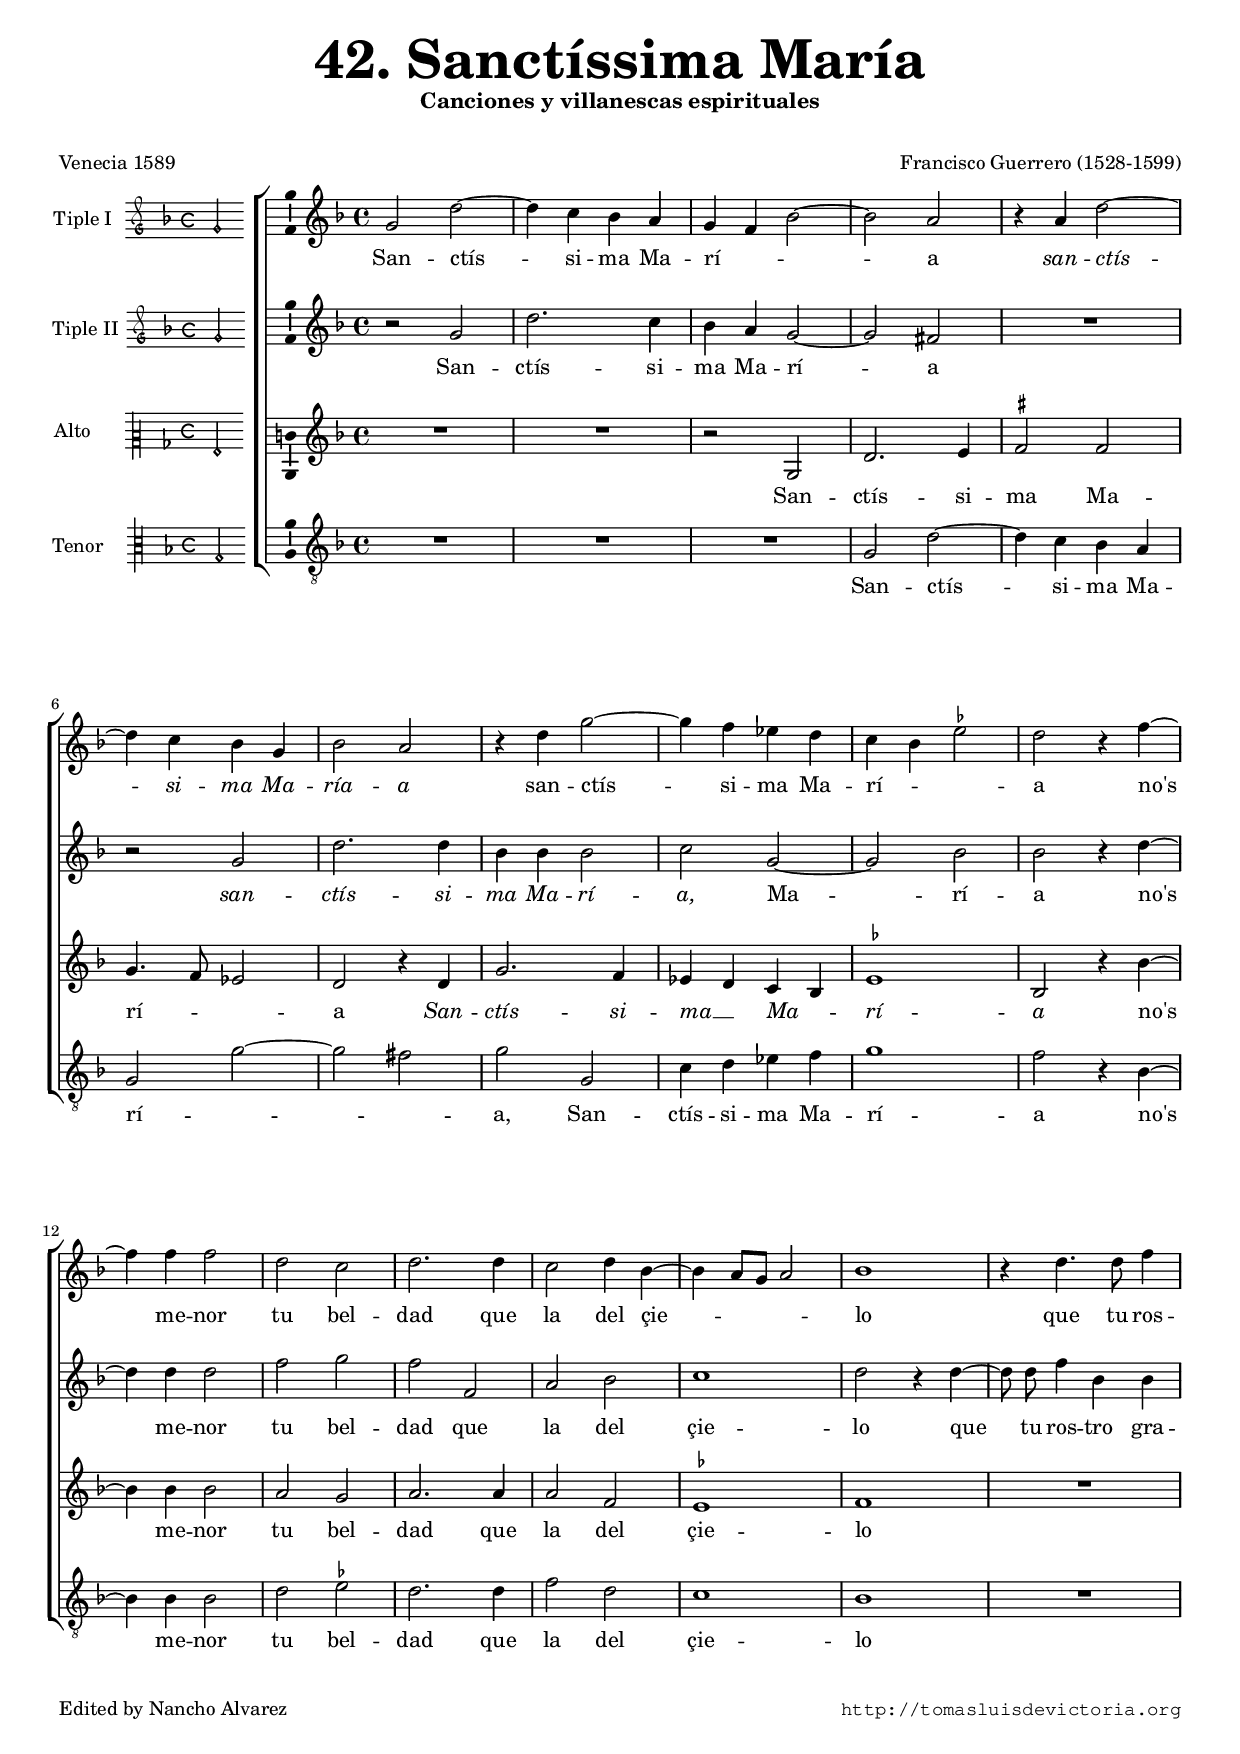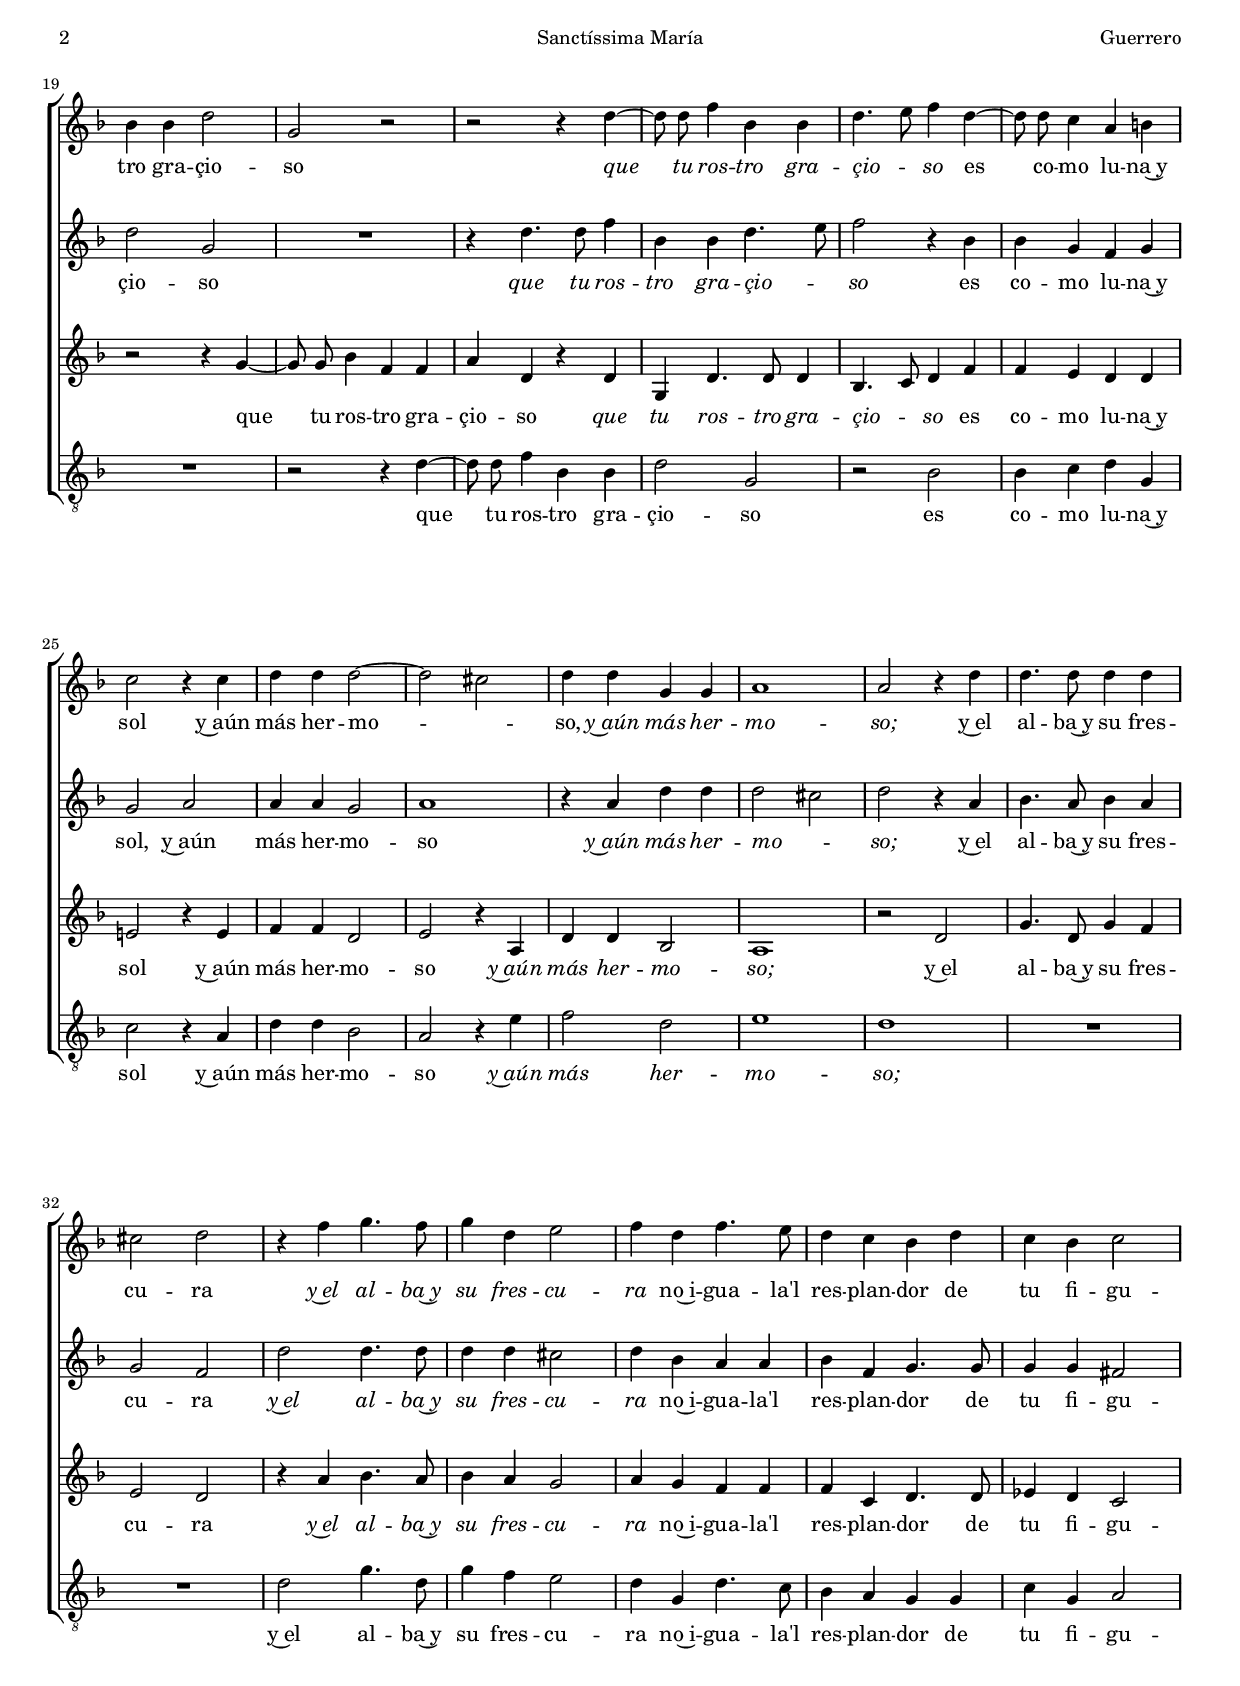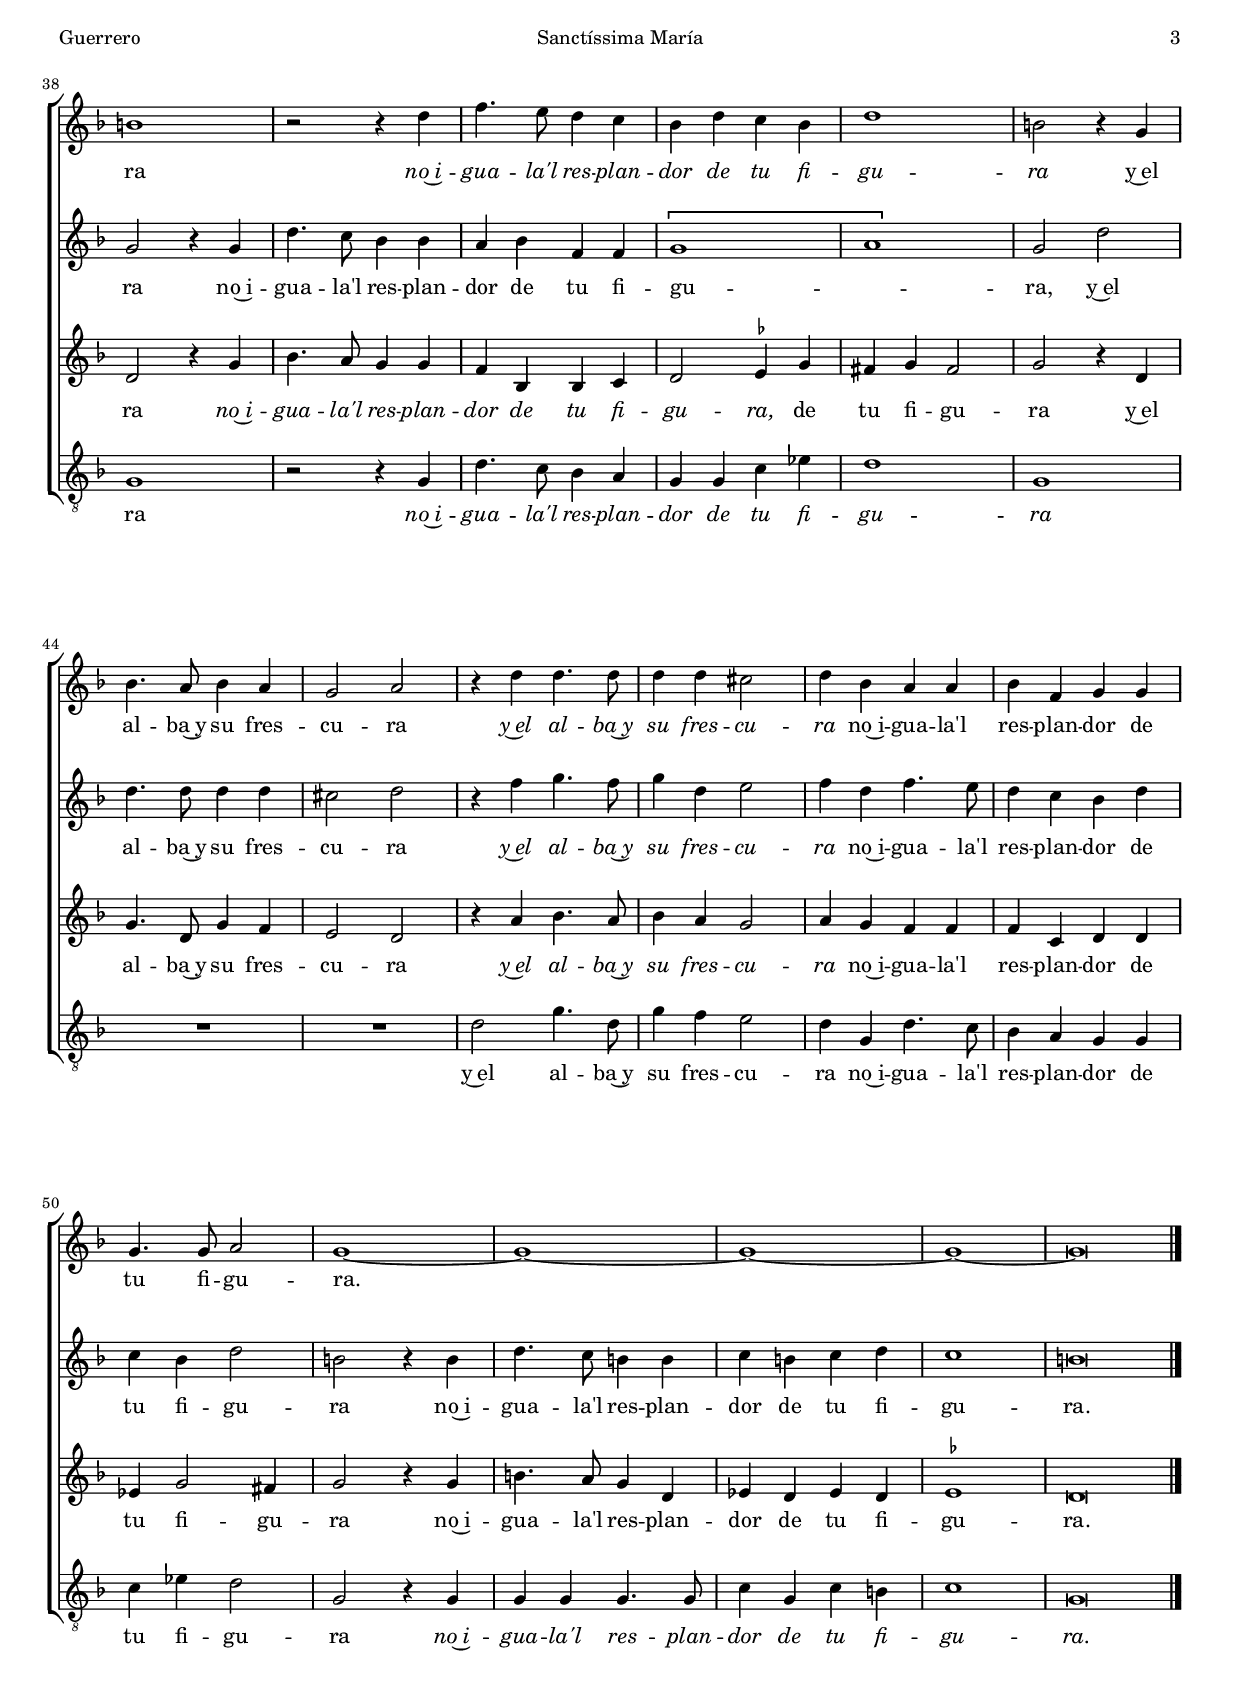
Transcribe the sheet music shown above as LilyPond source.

\version "2.18.0"

#(set-default-paper-size "a4")
#(set-global-staff-size 16.7)
#(ly:set-option 'point-and-click #f)
%mobile -s15.2 -i3.2

italicas=\override LyricText.font-shape = #'italic
rectas=\override LyricText.font-shape = #'upright
ss=\once \set suggestAccidentals = ##t
incipitwidth = 20

htitle="Sanctíssima María"
hcomposer="Guerrero"

\header {
	title=\markup{\fontsize #5 "42. Sanctíssima María"}
	subtitle=\markup{"Canciones y villanescas espirituales" }
	subsubtitle=\markup{\null \vspace #1 }
	composer="Francisco Guerrero (1528-1599)"
        pdfauthor=\composer
	%opus="(-)"
	poet=\markup{"Venecia 1589"}
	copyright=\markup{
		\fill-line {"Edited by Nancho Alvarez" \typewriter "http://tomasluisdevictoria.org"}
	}
%	tagline=""
}


global={\key f \major \time 4/4 \skip 1*55 \bar "|." }

cantus=\relative c''{
	g2 d' ~
	d4 c bes a g f bes2 ~
	bes a
	r4 a d2 ~
	d4 c bes g
	bes2 a
	r4 d g2 ~
	g4 f ees d c bes \ss ees2
	d2 r4 f ~
	f f f2
	d2 c
	d2. d4
	c2 d4 bes ~
	bes a8[ g] a2
	bes1
	r4 d4. d8 f4
	bes, bes d2
	g,2 r
	r2 r4 d' ~
	d8 d f4 bes, bes
	d4. e8 f4 d ~
	d8 d c4 a b
	c2 r4 c 
	d d d2 ~
	d cis
	d4 d g, g
	a1
	a2 r4 d
	d4. d8 d4 d
	cis2 d
	r4 f g4. f8
	g4 d e2
	f4 d f4. e8
	d4 c bes d
	c bes c2
	b1
	r2 r4 d 
	f4. e8 d4 c
	bes d c bes
	d1
	b2 r4 g
	bes4. a8 bes4 a
	g2 a
	r4 d d4. d8
	d4 d cis2
	d4 bes a a
	bes f g g
	g4. g8 a2
	g1 ~
	g ~
	g ~
	g ~
	g\breve*1/2
}

cantusdos=\relative c''{
	r2 g
	d'2. c4
	bes a g2 ~
	g fis
	R1
	r2 g
	d'2. d4
	bes bes bes2
	c g ~
	g bes
	bes r4 d ~
	d d d2
	f g
	f f,
	a bes
	c1
	d2 r4 d ~
	d8 d f4 bes, bes
	d2 g,
	R1
	r4 d'4. d8 f4
	bes, bes d4. e8
	f2 r4 bes,
	bes g f g
	g2 a
	a4 a g2
	a1
	r4 a d d
	d2 cis
	d r4 a
	bes4. a8 bes4 a
	g2 f
	d'2 d4. d8
	d4 d cis2
	d4 bes a a
	bes f g4. g8
	g4 g fis2
	g2 r4 g 
	d'4. c8 bes4 bes
	a bes f f
	\[g1
	a\]
	g2 d'
	d4. d8 d4 d
	cis2 d
	r4 f g4. f8
	g4 d e2
	f4 d f4. e8
	d4 c bes d
	c bes d2
	b2 r4 b
	d4. c8 b4 b
	c b c d
	c1
	b\breve*1/2
}

altus=\relative c'{
	R1*2
	r2 g
	d'2. e4
	\ss fis2 fis
	g4. f8 ees2
	d r4 d
	g2. f4
	ees d c bes 
	\ss ees1
	bes2 r4 bes' ~
	bes bes bes2
	a g
	a2. a4
	a2 f
	\ss ees1
	f
	R1
	r2 r4 g ~ 
	g8 g bes4 f f
	a d, r d
	g, d'4. d8 d4
	bes4. c8 d4 f
	f e d d
	e!2 r4 e
	f f d2
	e r4 a,
	d d bes2
	a1
	r2 d
	g4. d8 g4 f
	e2 d
	r4 a' bes4. a8
	bes4 a g2
	a4 g f f
	f c d4. d8
	ees4 d c2
	d2 r4 g
	bes4. a8 g4 g
	f bes, bes c
	d2 \ss ees4 g
	fis g fis2
	g2 r4 d
	g4. d8 g4 f
	e2 d
	r4 a' bes4. a8
	bes4 a g2
	a4 g f f
	f c d d
	ees g2 fis4
	g2 r4 g
	b4. a8 g4 d
	ees d ees d
	\ss ees1
	d\breve*1/2
}

tenor=\relative c'{
	R1*3
	g2 d' ~
	d4 c bes a
	g2 g' ~
	g fis
	g g,
	c4 d ees f
	g1
	f2 r4 bes, ~
	bes bes bes2
	d \ss ees
	d2. d4
	f2 d
	c1
	bes
	R1*2
	r2 r4 d ~
	d8 d f4 bes, bes
	d2 g,
	r2 bes
	bes4 c d g,
	c2 r4 a
	d d bes2
	a r4 e'
	f2 d
	e1
	d
	R1*2
	d2 g4. d8
	g4 f e2
	d4 g, d'4. c8
	bes4 a g g
	c g a2
	g1
	r2 r4 g
	d'4. c8 bes4 a
	g g c ees
	d1
	g,
	R1*2
	d'2 g4. d8
	g4 f e2
	d4 g, d'4. c8
	bes4 a g g
	c ees d2
	g,2 r4 g
	g g g4. g8
	c4 g c b
	c1
	g\breve*1/2
}


textocantus=\lyricmode{
San -- ctís -- si -- ma Ma -- rí -- _ _ a
\italicas
san -- ctís -- si -- ma Ma -- ría -- a
\rectas
san -- ctís -- si -- ma Ma -- rí -- _ _ a
no's me -- nor tu bel -- dad que la del çie -- _ _ lo
que tu ros -- tro gra -- çio -- so
\italicas
que tu ros -- tro gra -- çio -- _ so
\rectas
es co -- mo lu -- na~y sol
y~aún más her -- mo -- _ so, % aun con tilde?
\italicas
y~aún más her -- mo -- so;
\rectas
y~el al -- ba~y su fres -- cu -- ra % alva
\italicas
y~el al -- ba~y su fres -- cu -- ra
\rectas
no~i -- gua -- la'l res -- plan -- dor de tu fi -- gu -- ra % yguala
\italicas
no~i -- gua -- la'l res -- plan -- dor de tu fi -- gu -- ra
\rectas
y~el al -- ba~y su fres -- cu -- ra
\italicas
y~el al -- ba~y su fres -- cu -- ra
\rectas
no~i -- gua -- la'l res -- plan -- dor de tu fi -- gu -- ra.
}

textocantusdos=\lyricmode{
San -- ctís -- si -- ma Ma -- rí -- a
\italicas
san -- ctís -- si -- ma Ma -- rí -- a,
\rectas
Ma -- rí -- a
no's me -- nor tu bel -- dad que la del çie -- lo
que tu ros -- tro gra -- çio -- so
\italicas
que tu ros -- tro gra -- çio -- _ so
\rectas
es co -- mo lu -- na~y sol,
y~aún más her -- mo -- so
\italicas
y~aún más her -- mo -- _ so;
\rectas
y~el al -- ba~y su fres -- cu -- ra
\italicas
y~el al -- ba~y su fres -- cu -- ra
\rectas
no~i -- gua -- la'l res -- plan -- dor de tu fi -- gu -- ra
no~i -- gua -- la'l res -- plan -- dor de tu fi -- gu -- _ ra,
y~el al -- ba~y su fres -- cu -- ra
\italicas
y~el al -- ba~y su fres -- cu -- ra
\rectas
no~i -- gua -- la'l res -- plan -- dor de tu fi -- gu -- ra
no~i -- gua -- la'l res -- plan -- dor de tu fi -- gu -- ra.
}

textoaltus=\lyricmode{
San -- ctís -- si -- ma Ma -- rí -- _ _ a
\italicas
San -- ctís -- si -- ma __ _ Ma -- _ rí -- a
\rectas
no's me -- nor tu bel -- dad que la del çie -- lo
que tu ros -- tro gra -- çio -- so
\italicas
que tu ros -- tro gra -- çio -- _ so
\rectas
es co -- mo lu -- na~y sol
y~aún más her -- mo -- so
\italicas
y~aún más her -- mo -- so;
\rectas
y~el al -- ba~y su fres -- cu -- ra
\italicas
y~el al -- ba~y su fres -- cu -- ra
\rectas
no~i -- gua -- la'l res -- plan -- dor de tu fi -- gu -- ra
\italicas
no~i -- gua -- la'l res -- plan -- dor de tu fi -- gu -- ra,
\rectas
de tu fi -- gu -- ra
y~el al -- ba~y su fres -- cu -- ra
\italicas
y~el al -- ba~y su fres -- cu -- ra
\rectas
no~i -- gua -- la'l res -- plan -- dor de tu fi -- gu -- ra
no~i -- gua -- la'l res -- plan -- dor de tu fi -- gu -- ra.
}

textotenor=\lyricmode{
San -- ctís -- si -- ma Ma -- rí -- _ _ a,
San -- ctís -- si -- ma Ma -- rí -- a
no's me -- nor tu bel -- dad que la del çie -- lo
que tu ros -- tro gra -- çio -- so
es co -- mo lu -- na~y sol
y~aún más her -- mo -- so
\italicas
y~aún más her -- mo -- so;
\rectas
y~el al -- ba~y su fres -- cu -- ra 
no~i -- gua -- la'l res -- plan -- dor de tu fi -- gu -- ra
\italicas
no~i -- gua -- la'l res -- plan -- dor de tu fi -- gu -- ra
\rectas
y~el al -- ba~y su fres -- cu -- ra 
no~i -- gua -- la'l res -- plan -- dor de tu fi -- gu -- ra
\italicas
no~i -- gua -- la'l res -- plan -- dor de tu fi -- gu -- ra.
}

incipitcantus=\markup{
	\score{
		{ 
		\set Staff.instrumentName="Tiple I  "
		\override NoteHead.style = #'neomensural
		\override Rest.style = #'neomensural
		\override Staff.TimeSignature.style = #'neomensural
		\cadenzaOn 
		\clef "petrucci-g"
		\key f \major
		\time 4/4
		g'2 % sin reducir valor?
		} 
	\layout {
		\context {\Voice
			\remove Ligature_bracket_engraver
			\consists Mensural_ligature_engraver
		}
		line-width=\incipitwidth
		indent = 0
	}
	}
}

incipitcantusdos=\markup{
	\score{
		{ 
		\set Staff.instrumentName="Tiple II "
		\override NoteHead.style = #'neomensural
		\override Rest.style = #'neomensural
		\override Staff.TimeSignature.style = #'neomensural
		\cadenzaOn 
		\clef "petrucci-g"
		\key f \major
		\time 4/4
		g'2
		} 
	\layout {
		\context {\Voice
			\remove Ligature_bracket_engraver
			\consists Mensural_ligature_engraver
		}
		line-width=\incipitwidth
		indent = 0
	}
	}
}

incipitaltus=\markup{
	\score{
		{ 
		\set Staff.instrumentName="Alto      "
		\override NoteHead.style = #'neomensural
		\override Rest.style = #'neomensural
		\override Staff.TimeSignature.style = #'neomensural
		\cadenzaOn 
		\clef "petrucci-c2"
		\key f \major
		\time 4/4
		g2
		} 
	\layout {
		\context {\Voice
			\remove Ligature_bracket_engraver
			\consists Mensural_ligature_engraver
		}
		line-width=\incipitwidth
		indent = 0
	}
	}
}

incipittenor=\markup{
	\score{
		{ 
		\set Staff.instrumentName="Tenor    "
		\override NoteHead.style = #'neomensural 
		\override Rest.style = #'neomensural
		\override Staff.TimeSignature.style = #'neomensural
		\cadenzaOn 
		\clef "petrucci-c3"
		\key f \major
		\time 4/4
		g2
		} 
	\layout {
		\context {\Voice
			\remove Ligature_bracket_engraver
			\consists Mensural_ligature_engraver
		}
		line-width=\incipitwidth
		indent=0
	}
	}
}



\score {\transpose c' c'{
\new ChoirStaff<<

	\new Staff <<\global
	\new Voice="v1" {
		\set Staff.instrumentName=\incipitcantus
		\clef "treble"
		\cantus }
	\new Lyrics \lyricsto "v1" {\textocantus }
	>>

	\new Staff <<\global
	\new Voice="v5" {
		\set Staff.instrumentName=\incipitcantusdos
		\clef "treble"
		\cantusdos }
	\new Lyrics \lyricsto "v5" {\textocantusdos }
	>>

	\new Staff <<\global
	\new Voice="v2" {
		\set Staff.instrumentName=\incipitaltus
		\clef "treble"
		\altus }
	\new Lyrics \lyricsto "v2" {\textoaltus }
	>>
	
	\new Staff <<\global
	\new Voice="v3" {
		\set Staff.instrumentName=\incipittenor
		\clef "G_8"
		\tenor }
	\new Lyrics \lyricsto "v3" {\textotenor }
	>>

	
>>

	}%transpose

\layout{ 
	\context {\Lyrics 
		\override VerticalAxisGroup.staff-affinity = #UP
		\override VerticalAxisGroup.nonstaff-relatedstaff-spacing =
			#'((basic-distance . 0) (minimum-distance . 0) (padding . 1))
		\override LyricText.font-size = #1.2
		\override LyricHyphen.minimum-distance = #0.5
	}
	\context {\Score 
		tempoHideNote = ##t
		\override BarNumber.padding = #2 
	}
	\context {\Voice 
		%melismaBusyProperties = #'()
		autoBeaming = ##f
	}
	\context {\Staff 
                %\RemoveEmptyStaves
                %\override VerticalAxisGroup.remove-first = ##t
		\override VerticalAxisGroup.staff-staff-spacing =
			#'((basic-distance . 11) (minimum-distance . 0) (padding . 1))
		\consists Ambitus_engraver 
		\override LigatureBracket.padding = #1
	}
}

%\midi { \mtempo }

}


\paper{
	evenHeaderMarkup=\markup  \fill-line { \fromproperty #'page:page-number-string \htitle \hcomposer }
	oddHeaderMarkup= \markup  \fill-line { \on-the-fly #not-first-page \hcomposer \on-the-fly #not-first-page \htitle \on-the-fly #not-first-page \fromproperty #'page:page-number-string }
	%system-count=20
	%page-count = 8
        systems-per-page = 3
	ragged-last-bottom = ##f
	indent=3.5\cm
	system-system-spacing =
	#'((basic-distance . 20) (minimum-distance . 0) (padding . 5))
	top-system-spacing = % header
	#'((basic-distance . 9) (minimum-distance . 0) (padding . 0))
	last-bottom-spacing = % footer
	#'((basic-distance . 12) (minimum-distance . 0) (padding . 0))
	markup-system-spacing.padding = #1.5
}
